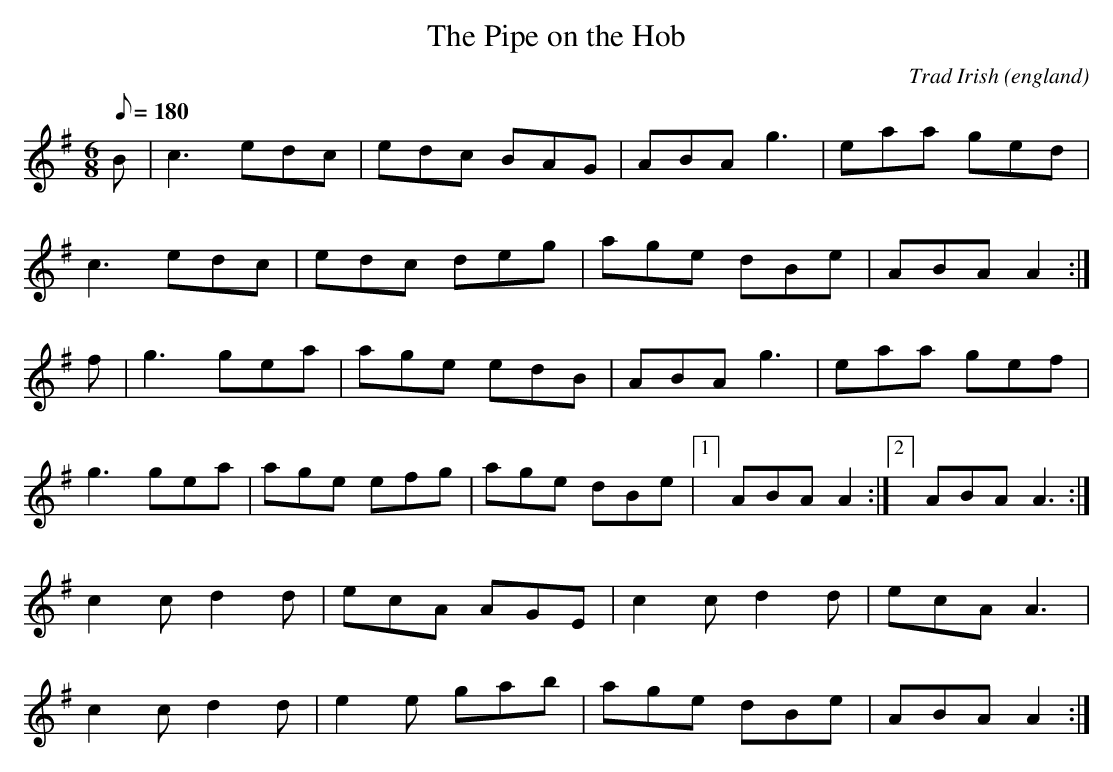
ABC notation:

X:1
T:The Pipe on the Hob
O:england
M:6/8
L:1/8
Q:180
C:Trad Irish
K:A dor
B|c3 edc|edc BAG|ABA g3|eaa ged|
c3 edc|edc deg|age dBe|ABA A2:|
f|g3 gea|age edB|ABA g3|eaa gef|
g3 gea|age efg|age dBe|1]ABA A2:|2]ABA A3:|
c2 c d2 d|ecA AGE|c2 c d2 d|ecA A3|
c2 c d2 d|e2 e gab|age dBe|ABA A2:|
